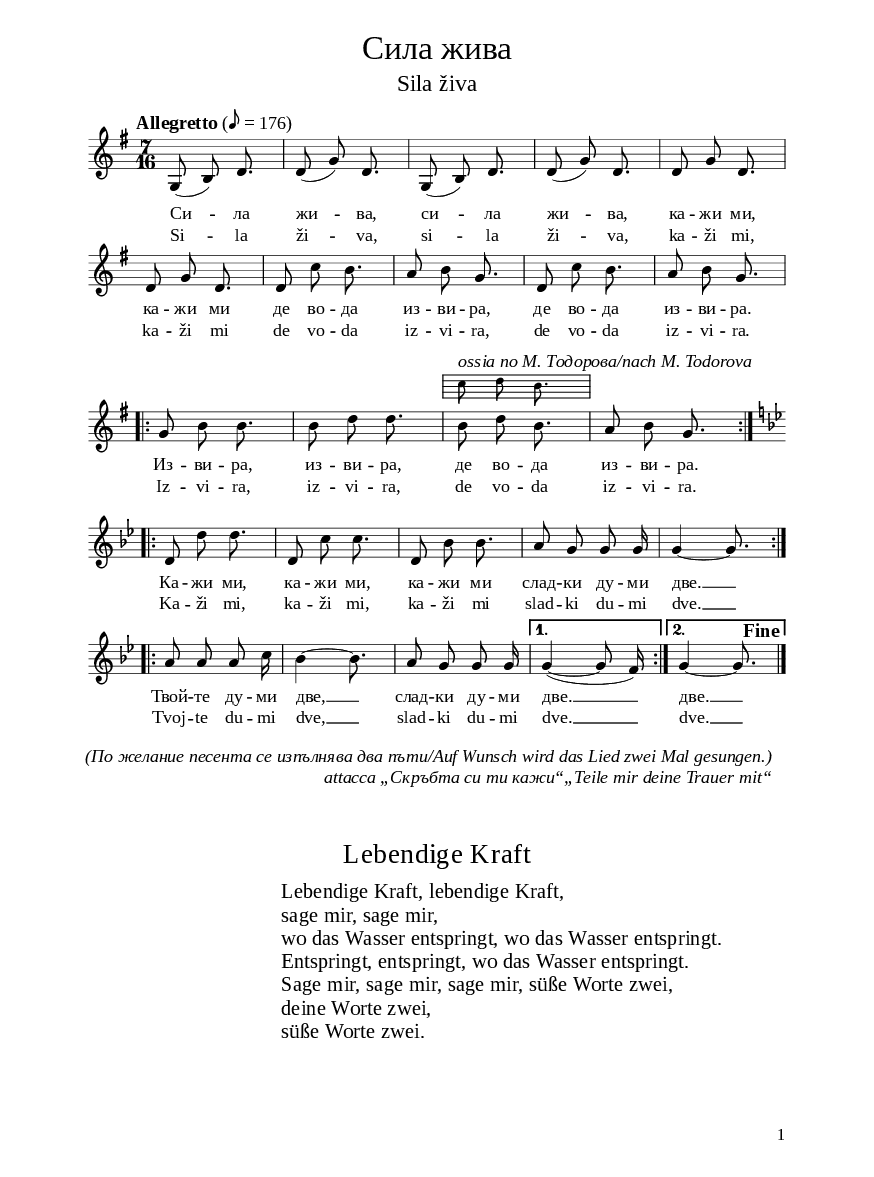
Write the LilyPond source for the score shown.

\version "2.24.4"

% include paper part and global functions
\include "include/globals.ily"

\bookpart {
  \label #'ref076_2
  \tocItem \markup "Сила жива – Sila živa"
  \include "include/bookpart-paper.ily"
  \score {
    \include "include/score-layout.ily"

    \new Staff = main \absolute {
      \clef treble
      \key g \major
      \time 7/16
      \tempoFunc "Allegretto" 8 "176"
      \autoBeamOff


      g8 ( b ) d'8. | d'8 ( g' ) d'8. | g8 ( b ) d'8. | d'8 ( g' ) d'8. | d'8 g' d'8. \break | % 6

      d'8 g' d'8. | d'8 c'' b'8. | a'8 b' g'8. | d'8 c'' b'8. | a'8 b' g'8. \break |

      \bar ".|:-|"  g'8 b' b'8. | b'8 d'' d''8. |


      <<
        { b'8 d''8 b'8. }

        \new Staff \with {
          \override VerticalAxisGroup.default-staff-staff-spacing =
          #'((basic-distance . 5.5)
             (padding . -20))
          \remove "Time_signature_engraver"
          alignAboveContext = #"main"
          fontSize = #-1.7
          \override StaffSymbol.staff-space = #(magstep -2)
          \override StaffSymbol.thickness = #(magstep -2)
          firstClef = ##f
        }
        {\autoBeamOff c''8 ^\markup { \large \italic "ossia по М. Тодорова/nach M. Todorova"}  d''8 b'8.}
      >>



      | a'8 b' g'8. \bar ":.|.:" \break

      \key g \minor \repeat volta 2 { d'8 d'' d''8. | d'8 c'' c''8. | d'8 bes' bes'8. | a'8 g' g' g'16 | g'4 ~ g'8. } \break |

      \repeat volta 2 { a'8 a' a' c''16 | bes'4 ~ bes'8. | a'8 g' g' g'16 |}
      \alternative { {  g'4 ( ~ g'8 f'16 )  | } {  \override Score.MetronomeMark.outside-staff-priority = #99 \override Score.MetronomeMark.X-extent=#'(0.5 . 2) g'4~\tempo "   Fine" g'8. | \bar "|."} }


    }

    \addlyrics {
      Си -- ла жи
      -- ва, си -- ла жи -- ва, ка -- жи ми, ка -- жи
      ми де во -- да из -- ви -- ра, де во -- да из
      -- ви -- ра. Из -- ви -- ра, из -- ви -- ра, де
      во -- да из -- ви -- ра. Ка -- жи ми, ка -- жи
      ми, ка -- жи ми слад -- ки ду -- ми две. __ Твой --
      те ду -- ми две, __ слад -- ки ду -- ми две. __
      две. __}

      \addlyrics {
        Si -- la ži
        -- va, si -- la ži -- va, ka -- ži mi, ka -- ži
        mi de vo -- da iz -- vi -- ra, de vo -- da iz
        -- vi -- ra. Iz -- vi -- ra, iz -- vi -- ra, de
        vo -- da iz -- vi -- ra. Ka -- ži mi, ka -- ži
        mi, ka -- ži mi slad -- ki du -- mi dve. __ Tvoj --
        te du -- mi dve, __ slad -- ki du -- mi dve. __
        dve. __}

        \header {
          title = \titleFunc "Сила жива" "Sila živa"
        }

        \midi{}

      } % score

      \markup \empty-one
      \markup \italic \dc-one-nobold "(По желание песента се изпълнява два пъти/Auf Wunsch wird das Lied zwei Mal gesungen.)"
      \markup \italic \dc-one-nobold "attacca „Скръбта си ти кажи“„Teile mir deine Trauer mit“"

      \markup \empty-two


      % include foreign translation(s) of the song
      \version "2.24.4"

\markup \fill-line { \fontsize #deTitleFontSize "Lebendige Kraft" }
\markup \null
\markup \null

\markup \abs-fontsize #10 {
   \hspace #25
  \override #`(baseline-skip . ,deCoupletBaselineSkip)

  \column {
    \line { " " Lebendige Kraft, lebendige Kraft, }

    \line { " " sage mir, sage mir,}

    \line { " " wo das Wasser entspringt, wo das Wasser entspringt.}

    \line { " " Entspringt, entspringt, wo das Wasser entspringt.}

    \line { " " Sage mir, sage mir, sage mir, süße Worte zwei,}

    \line { " " deine Worte zwei,}

    \line { " " süße Worte zwei.}




  }


}


    } % bookpart
